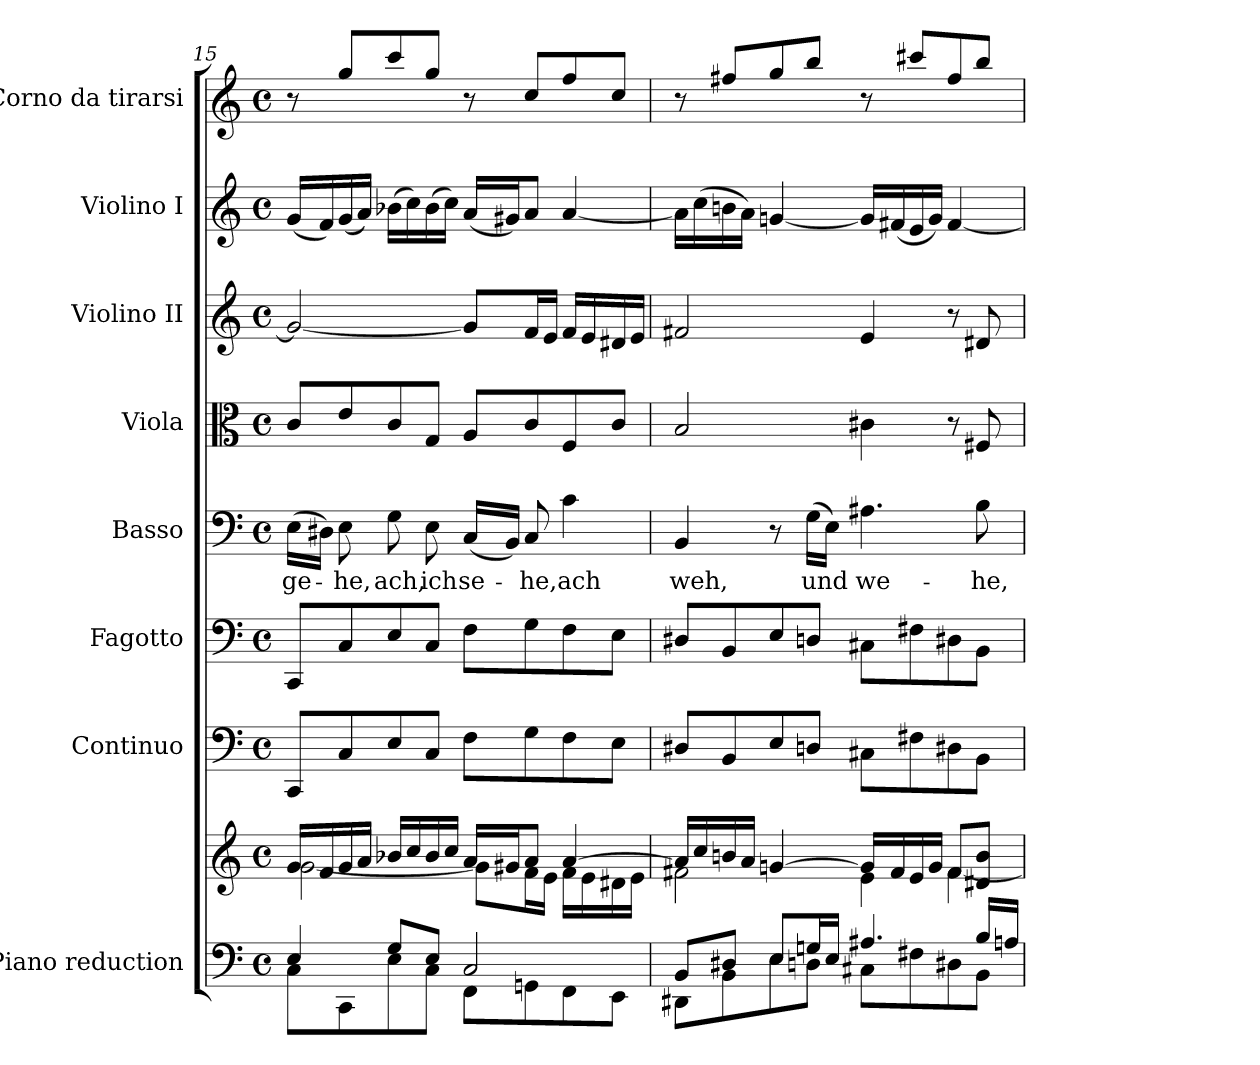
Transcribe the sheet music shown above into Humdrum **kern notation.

**kern	**kern	**kern	**kern	**kern	**text	**kern	**kern	**kern	**kern
*part8	*part8	*part7	*part6	*part5	*part5	*part4	*part3	*part2	*part1
*staff9	*staff8	*staff7	*staff6	*staff5	*staff5	*staff4	*staff3	*staff2	*staff1
*I"Piano reduction	*	*I"Continuo	*I"Fagotto	*I"Basso	*	*I"Viola	*I"Violino II	*I"Violino I	*I"Corno da tirarsi
*I'Pno	*	*	*	*	*	*	*	*	*
*clefF4	*clefG2	*clefF4	*clefF4	*clefF4	*	*clefC3	*clefG2	*clefG2	*clefG2
*	*	*	*	*	*	*	*	*	*ITrd7c12
*k[]	*k[]	*k[]	*k[]	*k[]	*	*k[]	*k[]	*k[]	*k[]
*M4/4	*M4/4	*M4/4	*M4/4	*M4/4	*	*M4/4	*M4/4	*M4/4	*M4/4
*met(c)	*met(c)	*met(c)	*met(c)	*met(c)	*	*met(c)	*met(c)	*met(c)	*met(c)
=15	=15	=15	=15	=15	=15	=15	=15	=15	=15
*^	*^	*	*	*	*	*	*	*	*
!	!	!	!	!	!	!	!LO:LY:b	!	!	!	!
4E/	8C\L	16g/LL	[2g\	8CC/L	8CC/L	(>16E\LL	ge-	8c/L	2g/_	(<16g/LL	8r
.	.	16f/	.	.	.	16D#X\JJ)	.	.	.	16f/)	.
!	!	!	!	!	!	!	!LO:LY:b	!	!	!	!
.	8CC\	16g/	.	8C/	8C/	8E\	-he,	8e/	.	(<16g/	8g/L
.	.	16a/JJ	.	.	.	.	.	.	.	16a/JJ)	.
!	!	!	!	!	!	!	!LO:LY:b	!	!	!	!
8G/L	8E\	16b-X/LL	.	8E/	8E/	8G\	ach,	8c/	.	(>16b-X\LL	8cc/
.	.	16cc/	.	.	.	.	.	.	.	16cc\)	.
!	!	!	!	!	!	!	!LO:LY:b	!	!	!	!
8E/J	8C\J	16b-/	.	8C/J	8C/J	8E\	ich	8G/J	.	(>16b-\	8g/J
.	.	16cc/JJ	.	.	.	.	.	.	.	16cc\JJ)	.
!	!	!	!	!	!	!	!LO:LY:b	!	!	!	!
2C/	8FF\L	16a/LL	8g\L]	8F\L	8F\L	(<16C/LL	se-	8A/L	8g/L]	(<16a/LL	8r
.	.	16g#X/J	.	.	.	16BB/JJ)	.	.	.	16g#X/J)	.
!	!	!	!	!	!	!	!LO:LY:b	!	!	!	!
.	8GGn\	8a/J	16f\L	8G\	8G\	8C/	-he,	8c/	16f/L	8a/J	8c/L
.	.	.	16e\JJ	.	.	.	.	.	16e/JJ	.	.
!	!	!	!	!	!	!	!LO:LY:b	!	!	!	!
.	8FF\	[4a/	16f\LL	8F\	8F\	4c\	ach	8F/	16f/LL	[4a/	8f/
.	.	.	16e\	.	.	.	.	.	16e/	.	.
.	8EE\J	.	16d#X\	8E\J	8E\J	.	.	8c/J	16d#X/	.	8c/J
.	.	.	16e\JJ	.	.	.	.	.	16e/JJ	.	.
!!LO:LB:g=z
=16	=16	=16	=16	=16	=16	=16	=16	=16	=16	=16	=16
!	!	!	!	!	!	!	!LO:LY:b	!	!	!	!
8BB/L	8DD#X\L	16a/LL]	2f#X\	8D#X/L	8D#X/L	4BB/	weh,	2B/	2f#X/	16a\LL]	8r
.	.	16cc/	.	.	.	.	.	.	.	(>16cc\	.
8D#X/J	8BB\	16bn/	.	8BB/	8BB/	.	.	.	.	16bn\	8f#X/L
.	.	16a/JJ	.	.	.	.	.	.	.	16a\JJ)	.
8E/L	8E\	[4gn/	.	8E/	8E/	8r	.	.	.	[4gn/	8g/
!	!	!	!	!	!	!	!LO:LY:b	!	!	!	!
16Gn/L	8Dn\J	.	.	8Dn/J	8Dn/J	(>16G\LL	und	.	.	.	8b/J
16E/JJ	.	.	.	.	.	16E\JJ)	.	.	.	.	.
!	!	!	!	!	!	!	!LO:LY:b	!	!	!	!
4.A#X/	8C#X\L	16g/LL]	4e\	8C#X\L	8C#X\L	4.A#X\	we-	4c#X\	4e/	16g/LL]	8r
.	.	16f#/	.	.	.	.	.	.	.	(<16f#X/	.
.	8F#X\	16e/	.	8F#X\	8F#X\	.	.	.	.	16e/	8cc#X/L
.	.	16g/JJ	.	.	.	.	.	.	.	16g/JJ)	.
.	8D#X\	8f#/L	[4f#\	8D#X\	8D#X\	.	.	8r	8r	[4f#/	8f#/
!	!	!	!	!	!	!	!LO:LY:b	!	!	!	!
16B/LL	8BB\J	8d#X/ 8b/J	.	8BB\J	8BB\J	8B\	-he,	8F#X/	8d#X/	.	8b/J
16An/JJ	.	.	.	.	.	.	.	.	.	.	.
*v	*v	*	*	*	*	*	*	*	*	*	*
*	*v	*v	*	*	*	*	*	*	*	*
=	=	=	=	=	=	=	=	=	=
*-	*-	*-	*-	*-	*-	*-	*-	*-	*-
